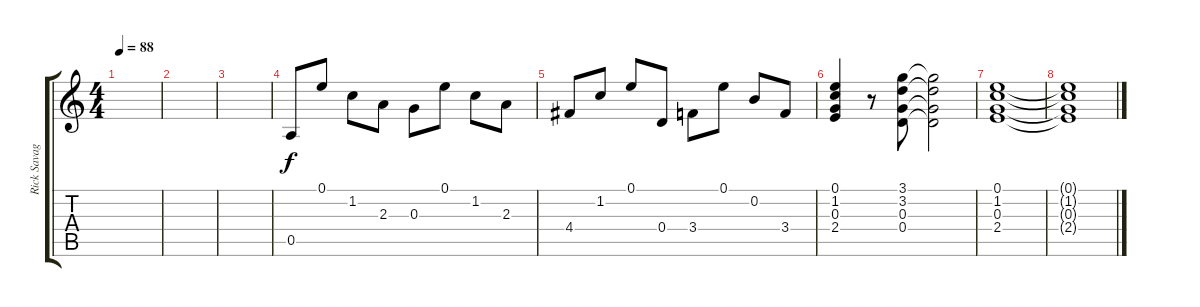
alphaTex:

\track ("Rick Savage" "Rick Savag") {instrument acousticguitarsteel}
\staff {score tabs}
\tuning (E4 B3 G3 D3 A2 E2) {hide}
\ts (4 4)
\tempo 88
\clef g2
\ks c
|
|
|
0.5.8 0.1.8 1.2.8 2.3.8 0.3.8 0.1.8 1.2.8 2.3.8 |
4.4.8 1.2.8 0.1.8 0.4.8 3.4.8 0.1.8 0.2.8 3.4.8 |
(0.1 1.2 0.3 2.4).4 r.8 (3.1 3.2 0.3 0.4).8 (3.1{t} 3.2{t} 0.3{t} 0.4{t}).2 |
(0.1 1.2 0.3 2.4).1 |
(0.1{t} 1.2{t} 0.3{t} 2.4{t}).1
